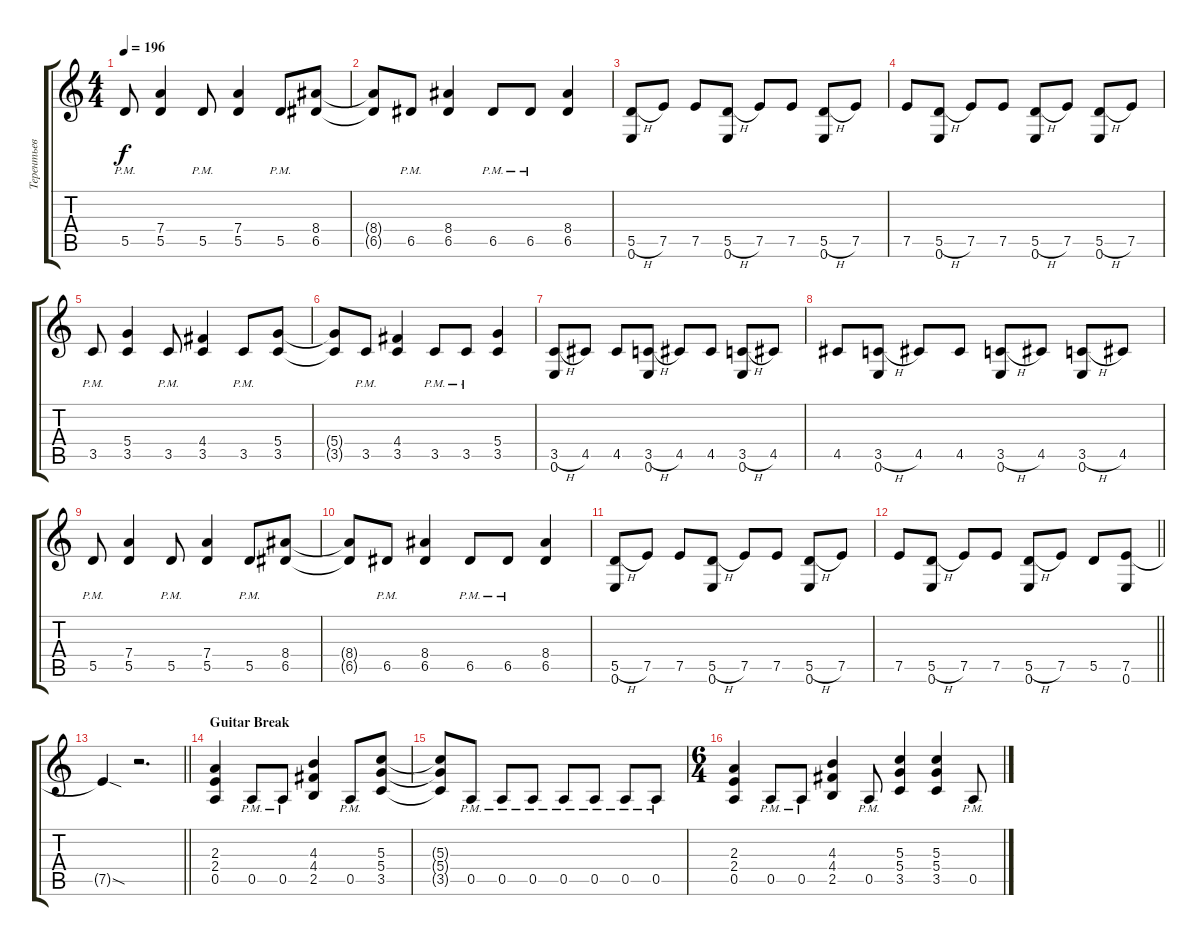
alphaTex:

\track ("Терентьев" "Терентьев") {instrument overdrivenguitar}
\staff {score tabs}
\tuning (E4 B3 G3 D3 A2 E2) {hide}
\ts (4 4)
\tempo 196
\clef g2
\ks c
5.5{pm}.8{dy f} (7.4 5.5).4 5.5{pm}.8 (7.4 5.5).4 5.5{pm}.8 (8.4 6.5).8 |
(8.4{t} 6.5{t}).8 6.5{pm}.8 (8.4 6.5).4 6.5{pm}.8 6.5{pm}.8 (8.4 6.5).4 |
(5.5{h} 0.6).8 7.5.8 7.5.8 (5.5{h} 0.6).8 7.5.8 7.5.8 (5.5{h} 0.6).8 7.5.8 |
7.5.8 (5.5{h} 0.6).8 7.5.8 7.5.8 (5.5{h} 0.6).8 7.5.8 (5.5{h} 0.6).8 7.5.8 |
3.5{pm}.8 (5.4 3.5).4 3.5{pm}.8 (4.4 3.5).4 3.5{pm}.8 (5.4 3.5).8 |
(5.4{t} 3.5{t}).8 3.5{pm}.8 (4.4 3.5).4 3.5{pm}.8 3.5{pm}.8 (5.4 3.5).4 |
(3.5{h} 0.6).8 4.5.8 4.5.8 (3.5{h} 0.6).8 4.5.8 4.5.8 (3.5{h} 0.6).8 4.5.8 |
4.5.8 (3.5{h} 0.6).8 4.5.8 4.5.8 (3.5{h} 0.6).8 4.5.8 (3.5{h} 0.6).8 4.5.8 |
5.5{pm}.8 (7.4 5.5).4 5.5{pm}.8 (7.4 5.5).4 5.5{pm}.8 (8.4 6.5).8 |
(8.4{t} 6.5{t}).8 6.5{pm}.8 (8.4 6.5).4 6.5{pm}.8 6.5{pm}.8 (8.4 6.5).4 |
(5.5{h} 0.6).8 7.5.8 7.5.8 (5.5{h} 0.6).8 7.5.8 7.5.8 (5.5{h} 0.6).8 7.5.8 |
\barLineRight lightlight
7.5.8 (5.5{h} 0.6).8 7.5.8 7.5.8 (5.5{h} 0.6).8 7.5.8 5.5.8 (7.5 0.6).8 |
\barLineRight lightlight
7.5{sod t}.4 r.2{d} |
\section ("" "Guitar Break")
(2.3 2.4 0.5).4 0.5{pm}.8 0.5{pm}.8 (4.3 4.4 2.5).4 0.5{pm}.8 (5.3 5.4 3.5).8 |
(5.3{t} 5.4{t} 3.5{t}).8 0.5{pm}.8 0.5{pm}.8 0.5{pm}.8 0.5{pm}.8 0.5{pm}.8 0.5{pm}.8 0.5{pm}.8 |
\ts (6 4)
(2.3 2.4 0.5).4 0.5{pm}.8 0.5{pm}.8 (4.3 4.4 2.5).4 0.5{pm}.8 (5.3 5.4 3.5).4 (5.3 5.4 3.5).4 0.5{pm}.8
